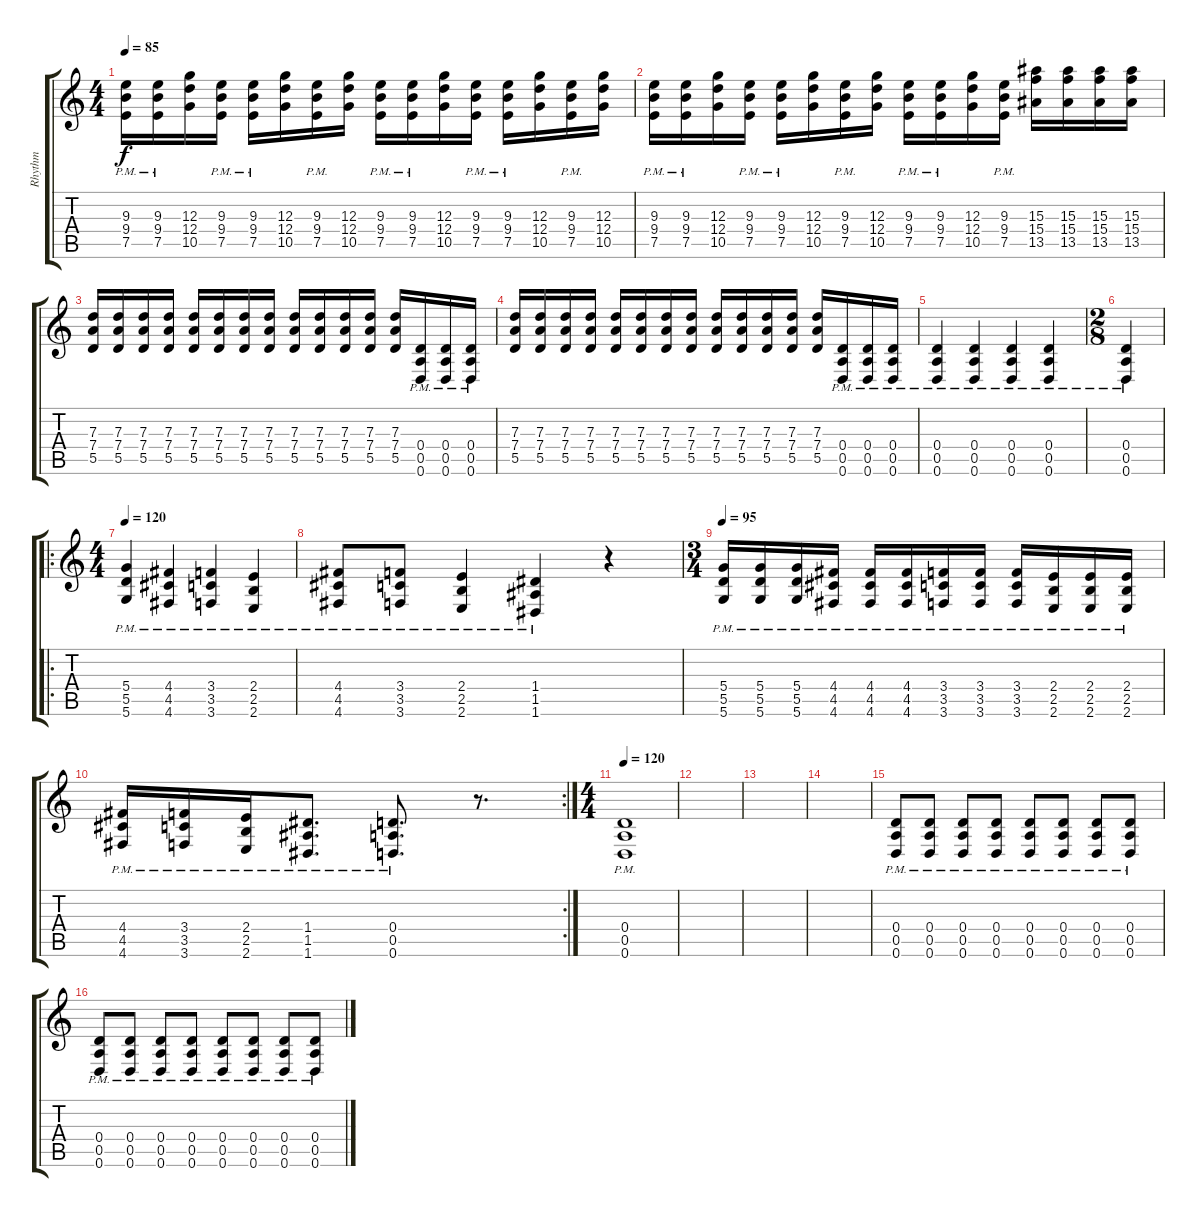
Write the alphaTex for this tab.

\track ("Rhythm" "Rhythm") {instrument distortionguitar}
\staff {score tabs}
\tuning (E4 B3 G3 D3 A2 D2) {hide}
\ts (4 4)
\tempo 85
\clef g2
\ks c
(9.3{pm} 9.4{pm} 7.5{pm}).16{dy f} (9.3{pm} 9.4{pm} 7.5{pm}).16 (12.3 12.4 10.5).16 (9.3{pm} 9.4{pm} 7.5{pm}).16 (9.3{pm} 9.4{pm} 7.5{pm}).16 (12.3 12.4 10.5).16 (9.3{pm} 9.4{pm} 7.5{pm}).16 (12.3 12.4 10.5).16 (9.3{pm} 9.4{pm} 7.5{pm}).16 (9.3{pm} 9.4{pm} 7.5{pm}).16 (12.3 12.4 10.5).16 (9.3{pm} 9.4{pm} 7.5{pm}).16 (9.3{pm} 9.4{pm} 7.5{pm}).16 (12.3 12.4 10.5).16 (9.3{pm} 9.4{pm} 7.5{pm}).16 (12.3 12.4 10.5).16 |
(9.3{pm} 9.4{pm} 7.5{pm}).16 (9.3{pm} 9.4{pm} 7.5{pm}).16 (12.3 12.4 10.5).16 (9.3{pm} 9.4{pm} 7.5{pm}).16 (9.3{pm} 9.4{pm} 7.5{pm}).16 (12.3 12.4 10.5).16 (9.3{pm} 9.4{pm} 7.5{pm}).16 (12.3 12.4 10.5).16 (9.3{pm} 9.4{pm} 7.5{pm}).16 (9.3{pm} 9.4{pm} 7.5{pm}).16 (12.3 12.4 10.5).16 (9.3{pm} 9.4{pm} 7.5{pm}).16 (15.3 15.4 13.5).16 (15.3 15.4 13.5).16 (15.3 15.4 13.5).16 (15.3 15.4 13.5).16 |
(7.3 7.4 5.5).16 (7.3 7.4 5.5).16 (7.3 7.4 5.5).16 (7.3 7.4 5.5).16 (7.3 7.4 5.5).16 (7.3 7.4 5.5).16 (7.3 7.4 5.5).16 (7.3 7.4 5.5).16 (7.3 7.4 5.5).16 (7.3 7.4 5.5).16 (7.3 7.4 5.5).16 (7.3 7.4 5.5).16 (7.3 7.4 5.5).16 (0.4{pm} 0.5{pm} 0.6{pm}).16 (0.4{pm} 0.5{pm} 0.6{pm}).16 (0.4{pm} 0.5{pm} 0.6{pm}).16 |
(7.3 7.4 5.5).16 (7.3 7.4 5.5).16 (7.3 7.4 5.5).16 (7.3 7.4 5.5).16 (7.3 7.4 5.5).16 (7.3 7.4 5.5).16 (7.3 7.4 5.5).16 (7.3 7.4 5.5).16 (7.3 7.4 5.5).16 (7.3 7.4 5.5).16 (7.3 7.4 5.5).16 (7.3 7.4 5.5).16 (7.3 7.4 5.5).16 (0.4{pm} 0.5{pm} 0.6{pm}).16 (0.4{pm} 0.5{pm} 0.6{pm}).16 (0.4{pm} 0.5{pm} 0.6{pm}).16 |
(0.4{pm} 0.5{pm} 0.6{pm}).4 (0.4{pm} 0.5{pm} 0.6{pm}).4 (0.4{pm} 0.5{pm} 0.6{pm}).4 (0.4{pm} 0.5{pm} 0.6{pm}).4 |
\ts (2 8)
(0.4{pm} 0.5{pm} 0.6{pm}).4 |
\ro
\ts (4 4)
\tempo 120
(5.4{pm} 5.5{pm} 5.6{pm}).4 (4.4{pm} 4.5{pm} 4.6{pm}).4 (3.4{pm} 3.5{pm} 3.6{pm}).4 (2.4{pm} 2.5{pm} 2.6{pm}).4 |
(4.4{pm} 4.5{pm} 4.6{pm}).8 (3.4{pm} 3.5{pm} 3.6{pm}).8 (2.4{pm} 2.5{pm} 2.6{pm}).4 (1.4{pm} 1.5{pm} 1.6{pm}).4 r.4 |
\ts (3 4)
\tempo 95
(5.4{pm} 5.5{pm} 5.6{pm}).16 (5.4{pm} 5.5{pm} 5.6{pm}).16 (5.4{pm} 5.5{pm} 5.6{pm}).16 (4.4{pm} 4.5{pm} 4.6{pm}).16 (4.4{pm} 4.5{pm} 4.6{pm}).16 (4.4{pm} 4.5{pm} 4.6{pm}).16 (3.4{pm} 3.5{pm} 3.6{pm}).16 (3.4{pm} 3.5{pm} 3.6{pm}).16 (3.4{pm} 3.5{pm} 3.6{pm}).16 (2.4{pm} 2.5{pm} 2.6{pm}).16 (2.4{pm} 2.5{pm} 2.6{pm}).16 (2.4{pm} 2.5{pm} 2.6{pm}).16 |
\rc 2
(4.4{pm} 4.5{pm} 4.6{pm}).16 (3.4{pm} 3.5{pm} 3.6{pm}).16 (2.4{pm} 2.5{pm} 2.6{pm}).16 (1.4{pm} 1.5{pm} 1.6{pm}).8{d} (0.4{pm} 0.5{pm} 0.6{pm}).8{d} r.8{d} |
\ts (4 4)
\tempo 120
(0.4{pm} 0.5{pm} 0.6{pm}).1 |
|
|
|
(0.4{pm} 0.5{pm} 0.6{pm}).8 (0.4{pm} 0.5{pm} 0.6{pm}).8 (0.4{pm} 0.5{pm} 0.6{pm}).8 (0.4{pm} 0.5{pm} 0.6{pm}).8 (0.4{pm} 0.5{pm} 0.6{pm}).8 (0.4{pm} 0.5{pm} 0.6{pm}).8 (0.4{pm} 0.5{pm} 0.6{pm}).8 (0.4{pm} 0.5{pm} 0.6{pm}).8 |
(0.4{pm} 0.5{pm} 0.6{pm}).8 (0.4{pm} 0.5{pm} 0.6{pm}).8 (0.4{pm} 0.5{pm} 0.6{pm}).8 (0.4{pm} 0.5{pm} 0.6{pm}).8 (0.4{pm} 0.5{pm} 0.6{pm}).8 (0.4{pm} 0.5{pm} 0.6{pm}).8 (0.4{pm} 0.5{pm} 0.6{pm}).8 (0.4{pm} 0.5{pm} 0.6{pm}).8
